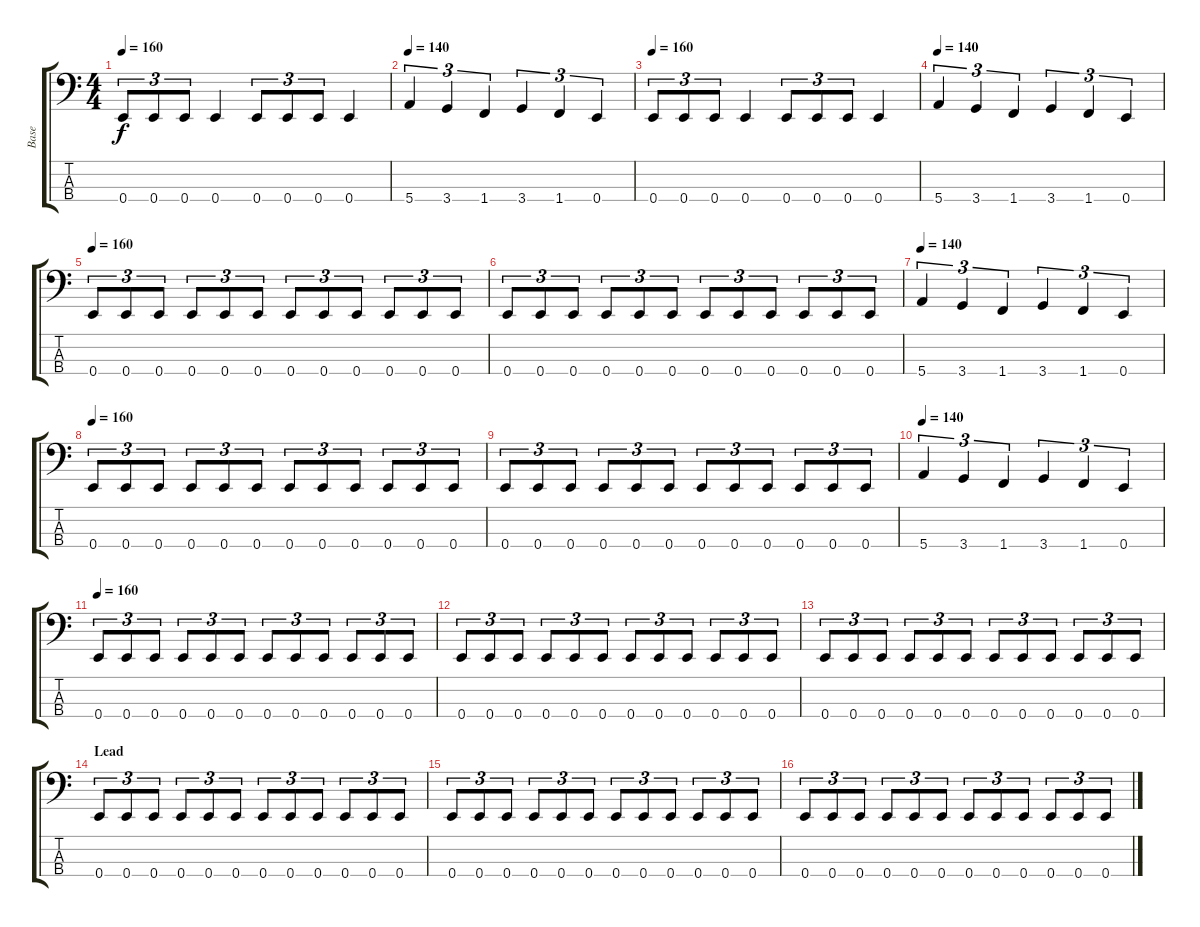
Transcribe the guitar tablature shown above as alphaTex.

\track ("Base" "Base") {instrument electricbasspick}
\staff {score tabs}
\tuning (G2 D2 A1 E1) {hide}
\ts (4 4)
\tempo 160
\clef f4
\ks c
0.4.8{tu (3 2) dy f instrument electricbasspick} 0.4.8{tu (3 2)} 0.4.8{tu (3 2)} 0.4.4 0.4.8{tu (3 2)} 0.4.8{tu (3 2)} 0.4.8{tu (3 2)} 0.4.4 |
\tempo 140
5.4.4{tu (3 2)} 3.4.4{tu (3 2)} 1.4.4{tu (3 2)} 3.4.4{tu (3 2)} 1.4.4{tu (3 2)} 0.4.4{tu (3 2)} |
\tempo 160
0.4.8{tu (3 2)} 0.4.8{tu (3 2)} 0.4.8{tu (3 2)} 0.4.4 0.4.8{tu (3 2)} 0.4.8{tu (3 2)} 0.4.8{tu (3 2)} 0.4.4 |
\tempo 140
5.4.4{tu (3 2)} 3.4.4{tu (3 2)} 1.4.4{tu (3 2)} 3.4.4{tu (3 2)} 1.4.4{tu (3 2)} 0.4.4{tu (3 2)} |
\tempo 160
0.4.8{tu (3 2)} 0.4.8{tu (3 2)} 0.4.8{tu (3 2)} 0.4.8{tu (3 2)} 0.4.8{tu (3 2)} 0.4.8{tu (3 2)} 0.4.8{tu (3 2)} 0.4.8{tu (3 2)} 0.4.8{tu (3 2)} 0.4.8{tu (3 2)} 0.4.8{tu (3 2)} 0.4.8{tu (3 2)} |
0.4.8{tu (3 2)} 0.4.8{tu (3 2)} 0.4.8{tu (3 2)} 0.4.8{tu (3 2)} 0.4.8{tu (3 2)} 0.4.8{tu (3 2)} 0.4.8{tu (3 2)} 0.4.8{tu (3 2)} 0.4.8{tu (3 2)} 0.4.8{tu (3 2)} 0.4.8{tu (3 2)} 0.4.8{tu (3 2)} |
\tempo 140
5.4.4{tu (3 2)} 3.4.4{tu (3 2)} 1.4.4{tu (3 2)} 3.4.4{tu (3 2)} 1.4.4{tu (3 2)} 0.4.4{tu (3 2)} |
\tempo 160
0.4.8{tu (3 2)} 0.4.8{tu (3 2)} 0.4.8{tu (3 2)} 0.4.8{tu (3 2)} 0.4.8{tu (3 2)} 0.4.8{tu (3 2)} 0.4.8{tu (3 2)} 0.4.8{tu (3 2)} 0.4.8{tu (3 2)} 0.4.8{tu (3 2)} 0.4.8{tu (3 2)} 0.4.8{tu (3 2)} |
0.4.8{tu (3 2)} 0.4.8{tu (3 2)} 0.4.8{tu (3 2)} 0.4.8{tu (3 2)} 0.4.8{tu (3 2)} 0.4.8{tu (3 2)} 0.4.8{tu (3 2)} 0.4.8{tu (3 2)} 0.4.8{tu (3 2)} 0.4.8{tu (3 2)} 0.4.8{tu (3 2)} 0.4.8{tu (3 2)} |
\tempo 140
5.4.4{tu (3 2)} 3.4.4{tu (3 2)} 1.4.4{tu (3 2)} 3.4.4{tu (3 2)} 1.4.4{tu (3 2)} 0.4.4{tu (3 2)} |
\tempo 160
0.4.8{tu (3 2)} 0.4.8{tu (3 2)} 0.4.8{tu (3 2)} 0.4.8{tu (3 2)} 0.4.8{tu (3 2)} 0.4.8{tu (3 2)} 0.4.8{tu (3 2)} 0.4.8{tu (3 2)} 0.4.8{tu (3 2)} 0.4.8{tu (3 2)} 0.4.8{tu (3 2)} 0.4.8{tu (3 2)} |
0.4.8{tu (3 2)} 0.4.8{tu (3 2)} 0.4.8{tu (3 2)} 0.4.8{tu (3 2)} 0.4.8{tu (3 2)} 0.4.8{tu (3 2)} 0.4.8{tu (3 2)} 0.4.8{tu (3 2)} 0.4.8{tu (3 2)} 0.4.8{tu (3 2)} 0.4.8{tu (3 2)} 0.4.8{tu (3 2)} |
0.4.8{tu (3 2)} 0.4.8{tu (3 2)} 0.4.8{tu (3 2)} 0.4.8{tu (3 2)} 0.4.8{tu (3 2)} 0.4.8{tu (3 2)} 0.4.8{tu (3 2)} 0.4.8{tu (3 2)} 0.4.8{tu (3 2)} 0.4.8{tu (3 2)} 0.4.8{tu (3 2)} 0.4.8{tu (3 2)} |
\section ("" "Lead")
0.4.8{tu (3 2)} 0.4.8{tu (3 2)} 0.4.8{tu (3 2)} 0.4.8{tu (3 2)} 0.4.8{tu (3 2)} 0.4.8{tu (3 2)} 0.4.8{tu (3 2)} 0.4.8{tu (3 2)} 0.4.8{tu (3 2)} 0.4.8{tu (3 2)} 0.4.8{tu (3 2)} 0.4.8{tu (3 2)} |
0.4.8{tu (3 2)} 0.4.8{tu (3 2)} 0.4.8{tu (3 2)} 0.4.8{tu (3 2)} 0.4.8{tu (3 2)} 0.4.8{tu (3 2)} 0.4.8{tu (3 2)} 0.4.8{tu (3 2)} 0.4.8{tu (3 2)} 0.4.8{tu (3 2)} 0.4.8{tu (3 2)} 0.4.8{tu (3 2)} |
0.4.8{tu (3 2)} 0.4.8{tu (3 2)} 0.4.8{tu (3 2)} 0.4.8{tu (3 2)} 0.4.8{tu (3 2)} 0.4.8{tu (3 2)} 0.4.8{tu (3 2)} 0.4.8{tu (3 2)} 0.4.8{tu (3 2)} 0.4.8{tu (3 2)} 0.4.8{tu (3 2)} 0.4.8{tu (3 2)}
